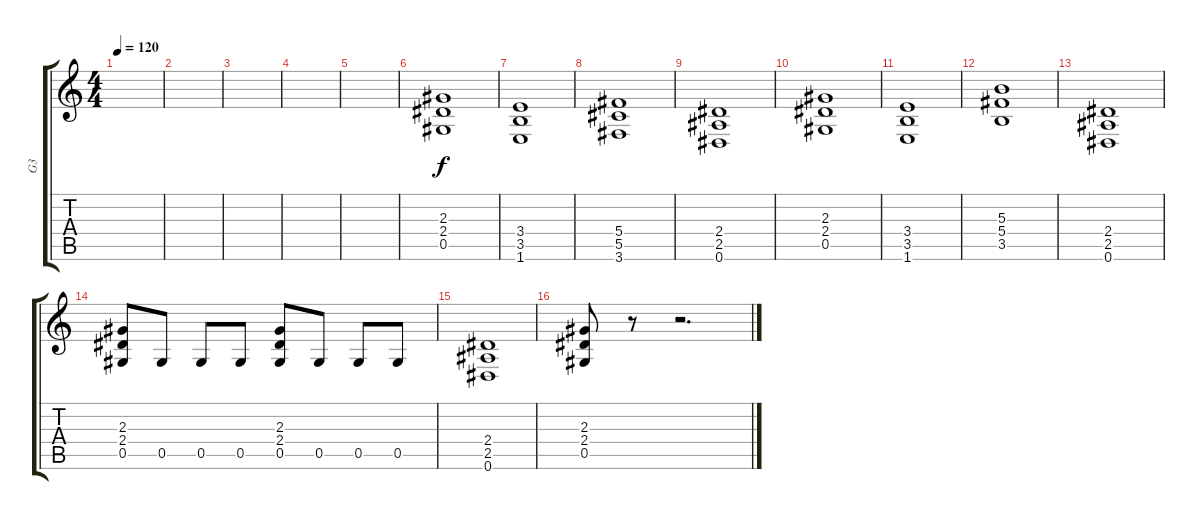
\track ("G3 " "G3 ") {instrument distortionguitar}
\staff {score tabs}
\tuning (Eb4 Bb3 Gb3 Db3 Ab2 Eb2) {hide}
\ts (4 4)
\tempo 120
\clef g2
\ks c
|
|
|
|
|
(2.3 2.4 0.5).1 |
(3.4 3.5 1.6).1 |
(5.4 5.5 3.6).1 |
(2.4 2.5 0.6).1 |
(2.3 2.4 0.5).1 |
(3.4 3.5 1.6).1 |
(5.3 5.4 3.5).1 |
(2.4 2.5 0.6).1 |
(2.3 2.4 0.5).8 0.5.8 0.5.8 0.5.8 (2.3 2.4 0.5).8 0.5.8 0.5.8 0.5.8 |
(2.4 2.5 0.6).1 |
(2.3 2.4 0.5).8 r.8 r.2{d}
